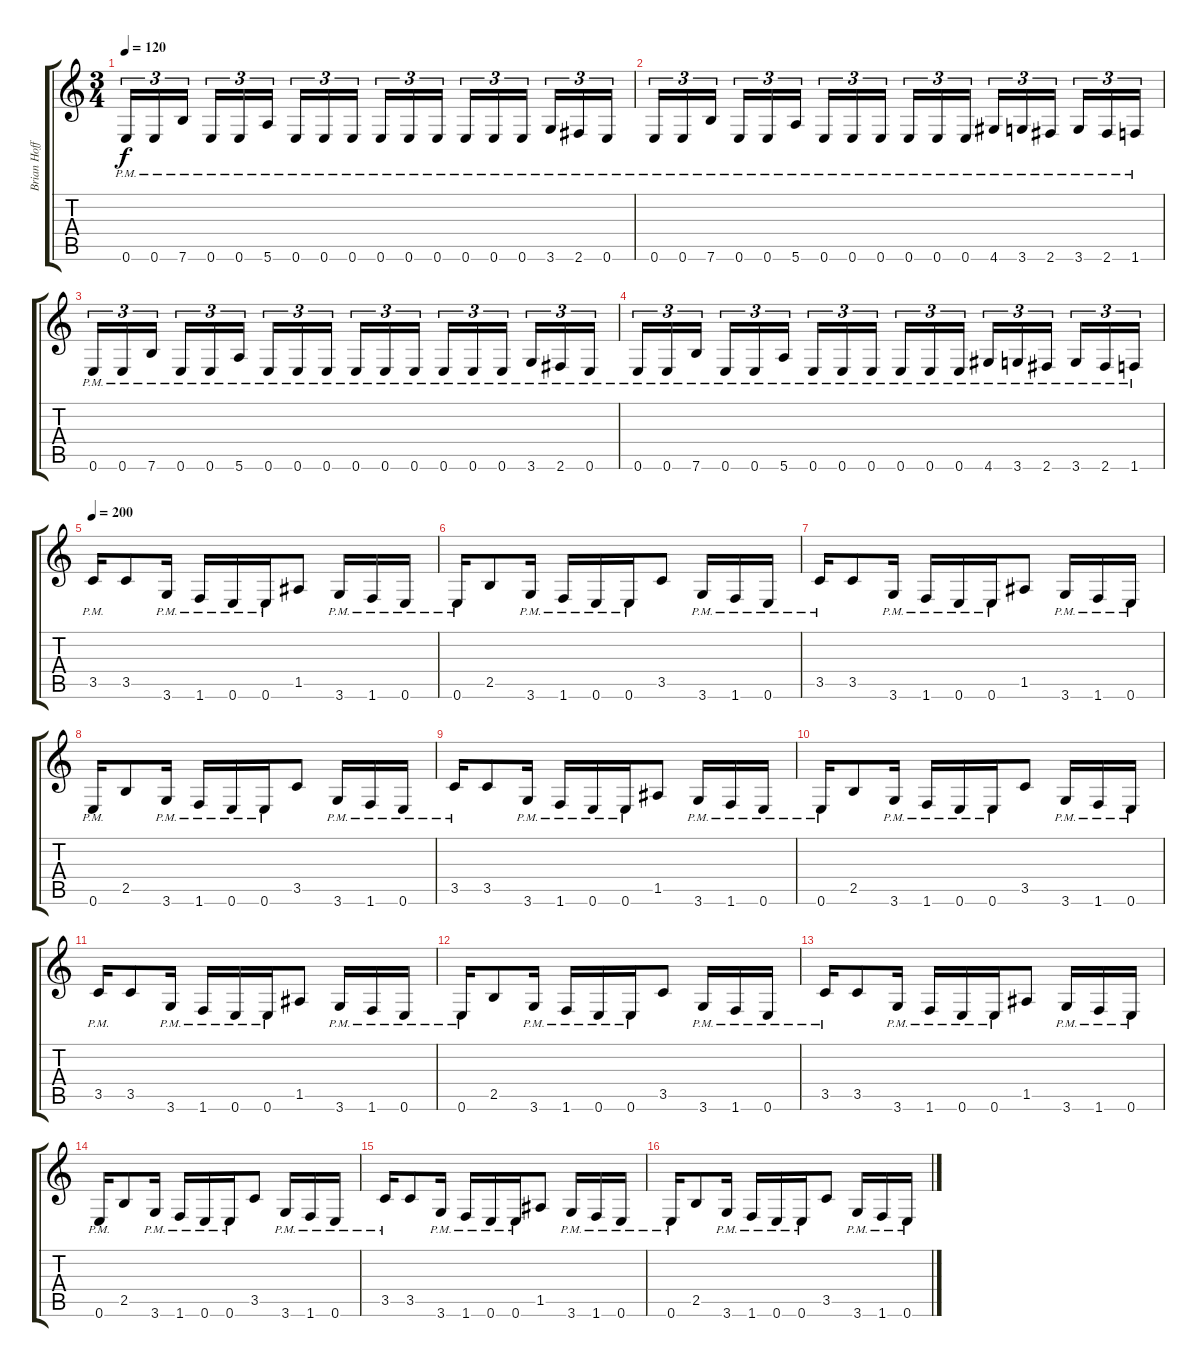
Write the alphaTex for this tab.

\track ("Brian Hoffman" "Brian Hoff") {instrument distortionguitar}
\staff {score tabs}
\tuning (E4 B3 G3 D3 A2 E2) {hide}
\ts (3 4)
\tempo 120
\clef g2
\ks c
0.6{pm}.16{tu (3 2) dy f} 0.6{pm}.16{tu (3 2)} 7.6{pm}.16{tu (3 2)} 0.6{pm}.16{tu (3 2)} 0.6{pm}.16{tu (3 2)} 5.6{pm}.16{tu (3 2)} 0.6{pm}.16{tu (3 2)} 0.6{pm}.16{tu (3 2)} 0.6{pm}.16{tu (3 2)} 0.6{pm}.16{tu (3 2)} 0.6{pm}.16{tu (3 2)} 0.6{pm}.16{tu (3 2)} 0.6{pm}.16{tu (3 2)} 0.6{pm}.16{tu (3 2)} 0.6{pm}.16{tu (3 2)} 3.6{pm}.16{tu (3 2)} 2.6{pm}.16{tu (3 2)} 0.6{pm}.16{tu (3 2)} |
0.6{pm}.16{tu (3 2)} 0.6{pm}.16{tu (3 2)} 7.6{pm}.16{tu (3 2)} 0.6{pm}.16{tu (3 2)} 0.6{pm}.16{tu (3 2)} 5.6{pm}.16{tu (3 2)} 0.6{pm}.16{tu (3 2)} 0.6{pm}.16{tu (3 2)} 0.6{pm}.16{tu (3 2)} 0.6{pm}.16{tu (3 2)} 0.6{pm}.16{tu (3 2)} 0.6{pm}.16{tu (3 2)} 4.6{pm}.16{tu (3 2)} 3.6{pm}.16{tu (3 2)} 2.6{pm}.16{tu (3 2)} 3.6{pm}.16{tu (3 2)} 2.6{pm}.16{tu (3 2)} 1.6{pm}.16{tu (3 2)} |
0.6{pm}.16{tu (3 2)} 0.6{pm}.16{tu (3 2)} 7.6{pm}.16{tu (3 2)} 0.6{pm}.16{tu (3 2)} 0.6{pm}.16{tu (3 2)} 5.6{pm}.16{tu (3 2)} 0.6{pm}.16{tu (3 2)} 0.6{pm}.16{tu (3 2)} 0.6{pm}.16{tu (3 2)} 0.6{pm}.16{tu (3 2)} 0.6{pm}.16{tu (3 2)} 0.6{pm}.16{tu (3 2)} 0.6{pm}.16{tu (3 2)} 0.6{pm}.16{tu (3 2)} 0.6{pm}.16{tu (3 2)} 3.6{pm}.16{tu (3 2)} 2.6{pm}.16{tu (3 2)} 0.6{pm}.16{tu (3 2)} |
0.6{pm}.16{tu (3 2)} 0.6{pm}.16{tu (3 2)} 7.6{pm}.16{tu (3 2)} 0.6{pm}.16{tu (3 2)} 0.6{pm}.16{tu (3 2)} 5.6{pm}.16{tu (3 2)} 0.6{pm}.16{tu (3 2)} 0.6{pm}.16{tu (3 2)} 0.6{pm}.16{tu (3 2)} 0.6{pm}.16{tu (3 2)} 0.6{pm}.16{tu (3 2)} 0.6{pm}.16{tu (3 2)} 4.6{pm}.16{tu (3 2)} 3.6{pm}.16{tu (3 2)} 2.6{pm}.16{tu (3 2)} 3.6{pm}.16{tu (3 2)} 2.6{pm}.16{tu (3 2)} 1.6{pm}.16{tu (3 2)} |
\tempo 200
3.5{pm}.16 3.5.8 3.6{pm}.16 1.6{pm}.16 0.6{pm}.16 0.6{pm}.16 1.5.8 3.6{pm}.16 1.6{pm}.16 0.6{pm}.16 |
0.6{pm}.16 2.5.8 3.6{pm}.16 1.6{pm}.16 0.6{pm}.16 0.6{pm}.16 3.5.8 3.6{pm}.16 1.6{pm}.16 0.6{pm}.16 |
3.5{pm}.16 3.5.8 3.6{pm}.16 1.6{pm}.16 0.6{pm}.16 0.6{pm}.16 1.5.8 3.6{pm}.16 1.6{pm}.16 0.6{pm}.16 |
0.6{pm}.16 2.5.8 3.6{pm}.16 1.6{pm}.16 0.6{pm}.16 0.6{pm}.16 3.5.8 3.6{pm}.16 1.6{pm}.16 0.6{pm}.16 |
3.5{pm}.16 3.5.8 3.6{pm}.16 1.6{pm}.16 0.6{pm}.16 0.6{pm}.16 1.5.8 3.6{pm}.16 1.6{pm}.16 0.6{pm}.16 |
0.6{pm}.16 2.5.8 3.6{pm}.16 1.6{pm}.16 0.6{pm}.16 0.6{pm}.16 3.5.8 3.6{pm}.16 1.6{pm}.16 0.6{pm}.16 |
3.5{pm}.16 3.5.8 3.6{pm}.16 1.6{pm}.16 0.6{pm}.16 0.6{pm}.16 1.5.8 3.6{pm}.16 1.6{pm}.16 0.6{pm}.16 |
0.6{pm}.16 2.5.8 3.6{pm}.16 1.6{pm}.16 0.6{pm}.16 0.6{pm}.16 3.5.8 3.6{pm}.16 1.6{pm}.16 0.6{pm}.16 |
3.5{pm}.16 3.5.8 3.6{pm}.16 1.6{pm}.16 0.6{pm}.16 0.6{pm}.16 1.5.8 3.6{pm}.16 1.6{pm}.16 0.6{pm}.16 |
0.6{pm}.16 2.5.8 3.6{pm}.16 1.6{pm}.16 0.6{pm}.16 0.6{pm}.16 3.5.8 3.6{pm}.16 1.6{pm}.16 0.6{pm}.16 |
3.5{pm}.16 3.5.8 3.6{pm}.16 1.6{pm}.16 0.6{pm}.16 0.6{pm}.16 1.5.8 3.6{pm}.16 1.6{pm}.16 0.6{pm}.16 |
0.6{pm}.16 2.5.8 3.6{pm}.16 1.6{pm}.16 0.6{pm}.16 0.6{pm}.16 3.5.8 3.6{pm}.16 1.6{pm}.16 0.6{pm}.16
